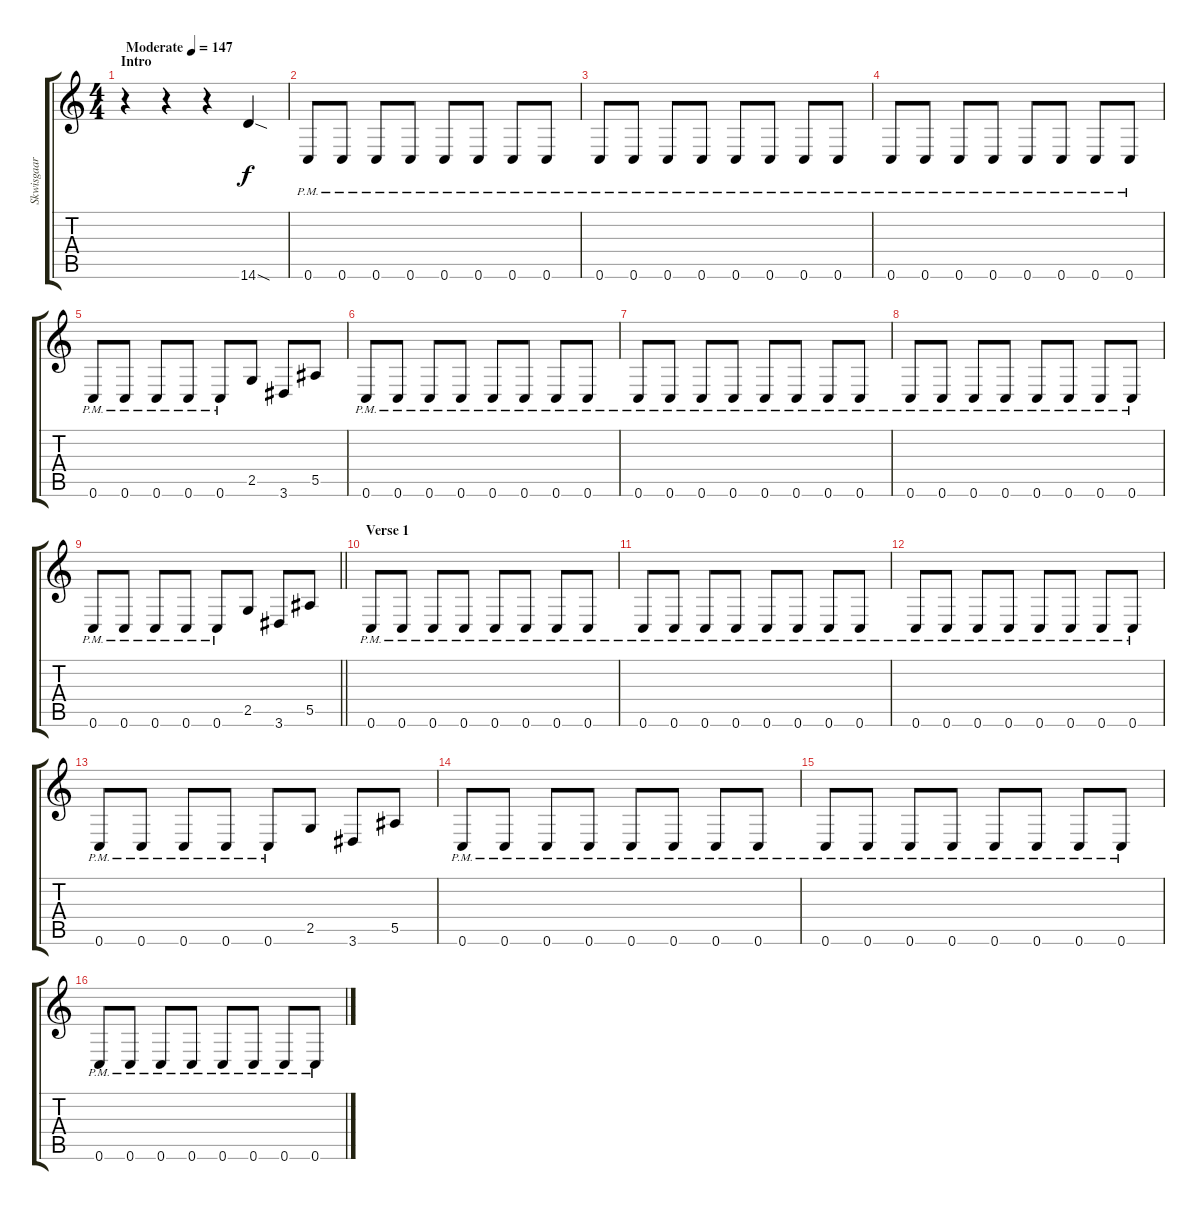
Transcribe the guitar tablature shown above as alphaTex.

\track ("Skwisgaar Skwigelf (Lead Guitar 1)" "Skwisgaar ") {instrument distortionguitar}
\staff {score tabs}
\tuning (C4 G3 Eb3 Bb2 F2 C2) {hide}
\ts (4 4)
\section ("" "Intro")
\tempo (147 "Moderate")
\clef g2
\ks c
r.4{dy f instrument distortionguitar} r.4 r.4 14.6{sod}.4 |
0.6{pm}.8 0.6{pm}.8 0.6{pm}.8 0.6{pm}.8 0.6{pm}.8 0.6{pm}.8 0.6{pm}.8 0.6{pm}.8 |
0.6{pm}.8 0.6{pm}.8 0.6{pm}.8 0.6{pm}.8 0.6{pm}.8 0.6{pm}.8 0.6{pm}.8 0.6{pm}.8 |
0.6{pm}.8 0.6{pm}.8 0.6{pm}.8 0.6{pm}.8 0.6{pm}.8 0.6{pm}.8 0.6{pm}.8 0.6{pm}.8 |
0.6{pm}.8 0.6{pm}.8 0.6{pm}.8 0.6{pm}.8 0.6{pm}.8 2.5.8 3.6.8 5.5.8 |
0.6{pm}.8 0.6{pm}.8 0.6{pm}.8 0.6{pm}.8 0.6{pm}.8 0.6{pm}.8 0.6{pm}.8 0.6{pm}.8 |
0.6{pm}.8 0.6{pm}.8 0.6{pm}.8 0.6{pm}.8 0.6{pm}.8 0.6{pm}.8 0.6{pm}.8 0.6{pm}.8 |
0.6{pm}.8 0.6{pm}.8 0.6{pm}.8 0.6{pm}.8 0.6{pm}.8 0.6{pm}.8 0.6{pm}.8 0.6{pm}.8 |
\barLineRight lightlight
0.6{pm}.8 0.6{pm}.8 0.6{pm}.8 0.6{pm}.8 0.6{pm}.8 2.5.8 3.6.8 5.5.8 |
\section ("" "Verse 1")
0.6{pm}.8 0.6{pm}.8 0.6{pm}.8 0.6{pm}.8 0.6{pm}.8 0.6{pm}.8 0.6{pm}.8 0.6{pm}.8 |
0.6{pm}.8 0.6{pm}.8 0.6{pm}.8 0.6{pm}.8 0.6{pm}.8 0.6{pm}.8 0.6{pm}.8 0.6{pm}.8 |
0.6{pm}.8 0.6{pm}.8 0.6{pm}.8 0.6{pm}.8 0.6{pm}.8 0.6{pm}.8 0.6{pm}.8 0.6{pm}.8 |
0.6{pm}.8 0.6{pm}.8 0.6{pm}.8 0.6{pm}.8 0.6{pm}.8 2.5.8 3.6.8 5.5.8 |
0.6{pm}.8 0.6{pm}.8 0.6{pm}.8 0.6{pm}.8 0.6{pm}.8 0.6{pm}.8 0.6{pm}.8 0.6{pm}.8 |
0.6{pm}.8 0.6{pm}.8 0.6{pm}.8 0.6{pm}.8 0.6{pm}.8 0.6{pm}.8 0.6{pm}.8 0.6{pm}.8 |
0.6{pm}.8 0.6{pm}.8 0.6{pm}.8 0.6{pm}.8 0.6{pm}.8 0.6{pm}.8 0.6{pm}.8 0.6{pm}.8
